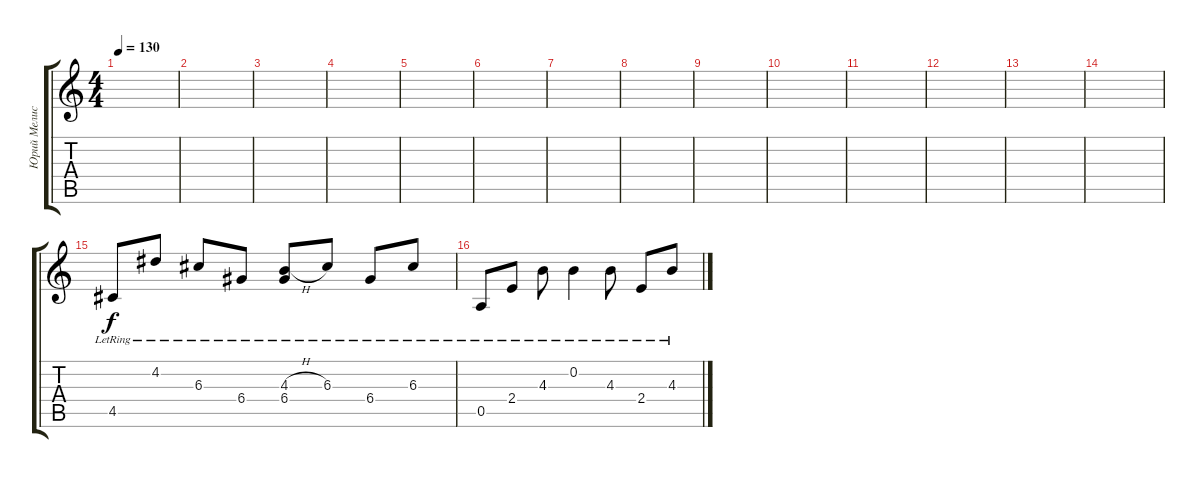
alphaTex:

\track ("Юрий Мелисов" "Юрий Мелис") {instrument acousticguitarsteel}
\staff {score tabs}
\tuning (E4 B3 G3 D3 A2 E2) {hide}
\ts (4 4)
\tempo 130
\clef g2
\ks c
|
|
|
|
|
|
|
|
|
|
|
|
|
|
4.5{lr}.8 4.2{lr}.8 6.3{lr}.8 6.4{lr}.8 (4.3{h lr} 6.4{lr}).8 6.3{lr}.8 6.4{lr}.8 6.3{lr}.8 |
0.5{lr}.8 2.4{lr}.8 4.3{lr}.8 0.2{lr}.4 4.3{lr}.8 2.4{lr}.8 4.3{lr}.8
